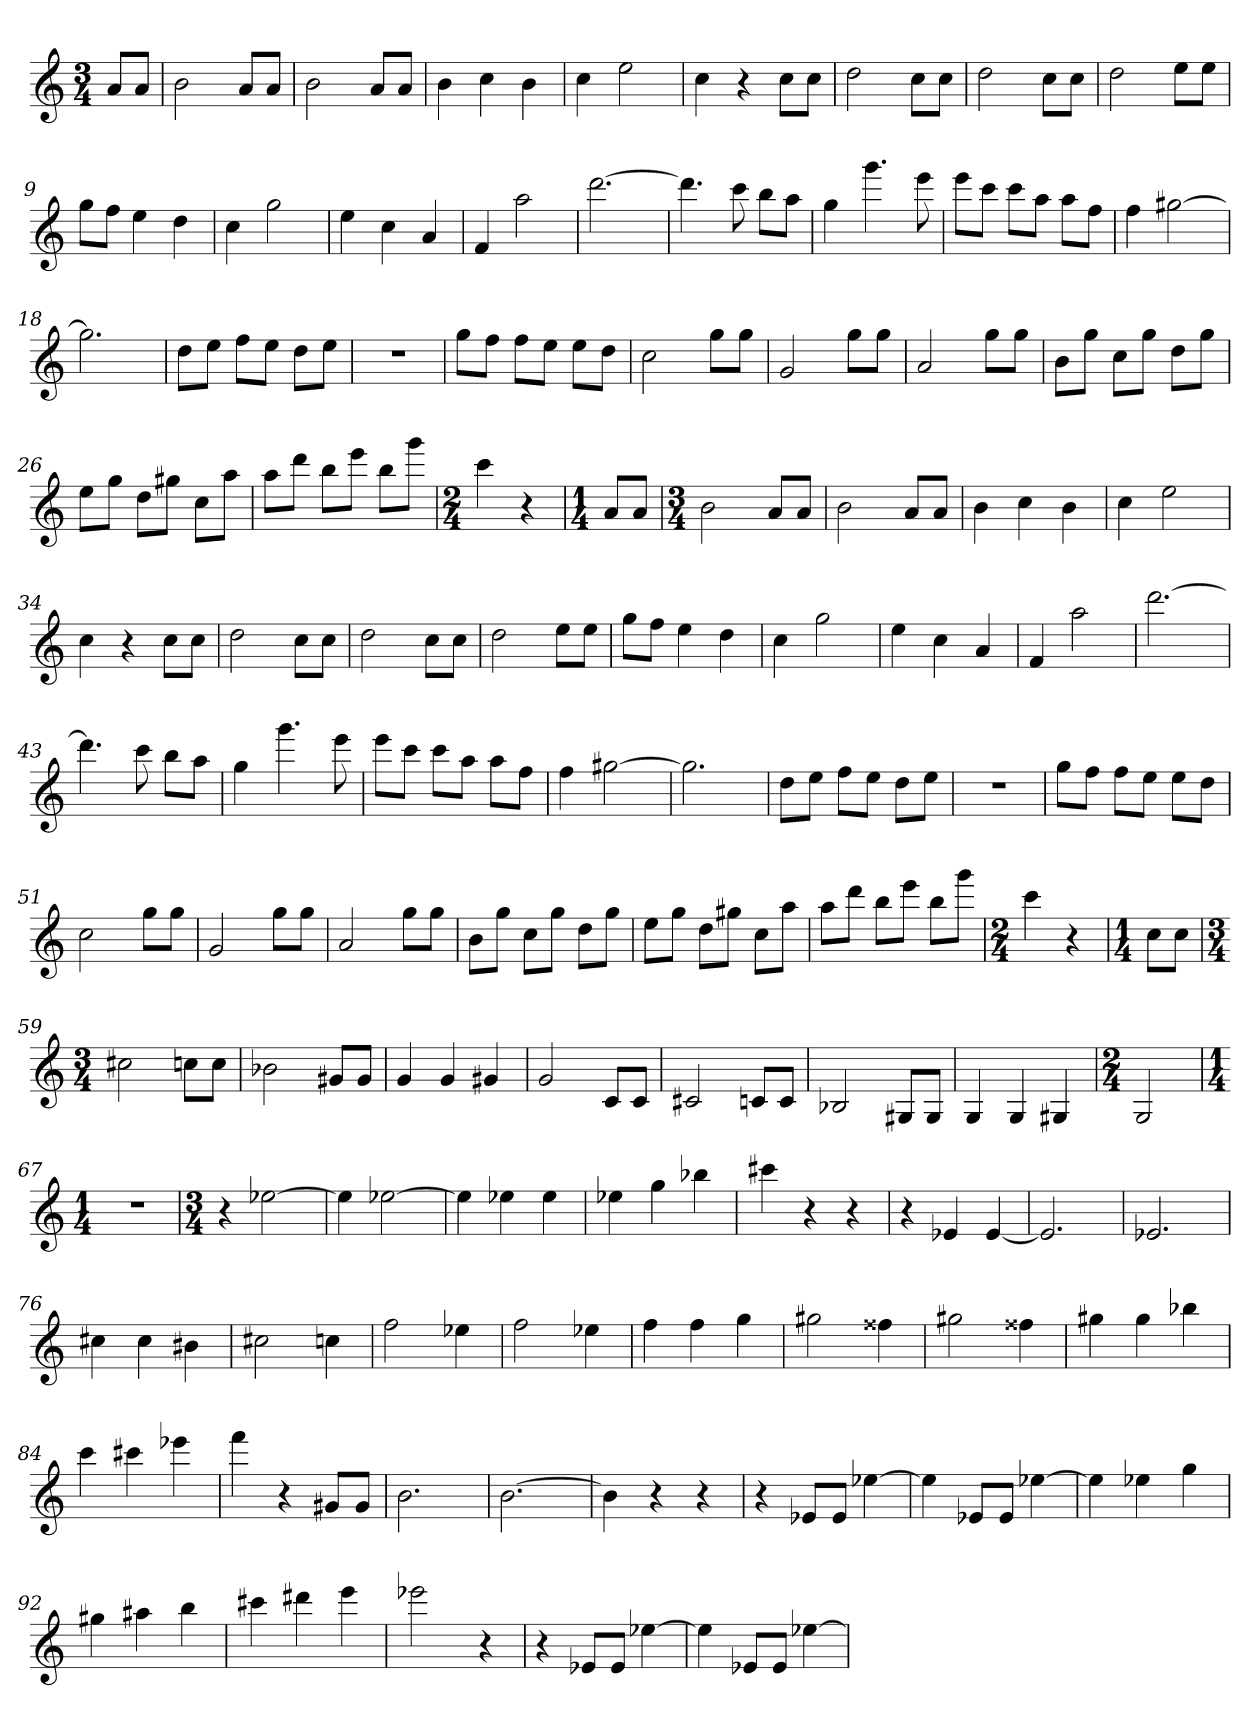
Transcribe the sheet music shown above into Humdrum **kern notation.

**kern
*part1
*staff1
*clefG2
*k[]
*a:
*M3/4
=
8a/L
8a/J
=1
2b
8a/L
8a/J
=2
2b
8a/L
8a/J
=3
4b
4cc
4b
=4
4cc
2ee
=5
4cc
4r
8cc\L
8cc\J
=6
2dd
8cc\L
8cc\J
=7
2dd
8cc\L
8cc\J
=8
2dd
8ee\L
8ee\J
=9
8gg\L
8ff\J
4ee
4dd
=10
4cc
2gg
=11
4ee
4cc
4a
=12
4f
2aa
=13
[2.ddd
=14
4.ddd]
8ccc
8bb\L
8aa\J
=15
4gg
4.ggg
8eee
=16
8eee\L
8ccc\J
8ccc\L
8aa\J
8aa\L
8ff\J
=17
4ff
[2gg#X
=18
2.gg#]
=19
8dd\L
8ee\J
8ff\L
8ee\J
8dd\L
8ee\J
=20
2.r
=21
8gg\L
8ff\J
8ff\L
8ee\J
8ee\L
8dd\J
=22
2cc
8gg\L
8gg\J
=23
2g
8gg\L
8gg\J
=24
2a
8gg\L
8gg\J
=25
8b\L
8gg\J
8cc\L
8gg\J
8dd\L
8gg\J
=26
8ee\L
8gg\J
8dd\L
8gg#X\J
8cc\L
8aa\J
=27
8aa\L
8ddd\J
8bb\L
8eee\J
8bb\L
8ggg\J
=28
*M2/4
4ccc
4r
=29
*M1/4
8a/L
8a/J
=30
*M3/4
2b
8a/L
8a/J
=31
2b
8a/L
8a/J
=32
4b
4cc
4b
=33
4cc
2ee
=34
4cc
4r
8cc\L
8cc\J
=35
2dd
8cc\L
8cc\J
=36
2dd
8cc\L
8cc\J
=37
2dd
8ee\L
8ee\J
=38
8gg\L
8ff\J
4ee
4dd
=39
4cc
2gg
=40
4ee
4cc
4a
=41
4f
2aa
=42
[2.ddd
=43
4.ddd]
8ccc
8bb\L
8aa\J
=44
4gg
4.ggg
8eee
=45
8eee\L
8ccc\J
8ccc\L
8aa\J
8aa\L
8ff\J
=46
4ff
[2gg#X
=47
2.gg#]
=48
8dd\L
8ee\J
8ff\L
8ee\J
8dd\L
8ee\J
=49
2.r
=50
8gg\L
8ff\J
8ff\L
8ee\J
8ee\L
8dd\J
=51
2cc
8gg\L
8gg\J
=52
2g
8gg\L
8gg\J
=53
2a
8gg\L
8gg\J
=54
8b\L
8gg\J
8cc\L
8gg\J
8dd\L
8gg\J
=55
8ee\L
8gg\J
8dd\L
8gg#X\J
8cc\L
8aa\J
=56
8aa\L
8ddd\J
8bb\L
8eee\J
8bb\L
8ggg\J
=57
*M2/4
4ccc
4r
=58
*M1/4
8cc\L
8cc\J
=59
*M3/4
2cc#X
8ccn\L
8cc\J
=60
2b-X
8g#X/L
8g#/J
=61
4g
4g
4g#X
=62
2g
8c/L
8c/J
=63
2c#X
8cn/L
8c/J
=64
2B-X
8G#X/L
8G#/J
=65
4G
4G
4G#X
=66
*M2/4
2G
=67
*M1/4
4r
=68
*M3/4
4r
[2ee-X
=69
4ee-]
[2ee-X
=70
4ee-]
4ee-X
4ee-
=71
4ee-X
4gg
4bb-X
=72
4ccc#X
4r
4r
=73
4r
4e-X
[4e-
=74
2.e-]
=75
2.e-X
=76
4cc#X
4cc#
4b#X
=77
2cc#X
4ccn
=78
2ff
4ee-X
=79
2ff
4ee-X
=80
4ff
4ff
4gg
=81
2gg#X
4ff##X
=82
2gg#X
4ff##X
=83
4gg#X
4gg#
4bb-X
=84
4ccc
4ccc#X
4eee-X
=85
4fff
4r
8g#X/L
8g#/J
=86
2.b
=87
[2.b
=88
4b]
4r
4r
=89
4r
8e-X/L
8e-/J
[4ee-X
=90
4ee-]
8e-X/L
8e-/J
[4ee-X
=91
4ee-]
4ee-X
4gg
=92
4gg#X
4aa#X
4bb
=93
4ccc#X
4ddd#X
4eee
=94
2eee-X
4r
=95
4r
8e-X/L
8e-/J
[4ee-X
=96
4ee-]
8e-X/L
8e-/J
[4ee-X
=
*-
